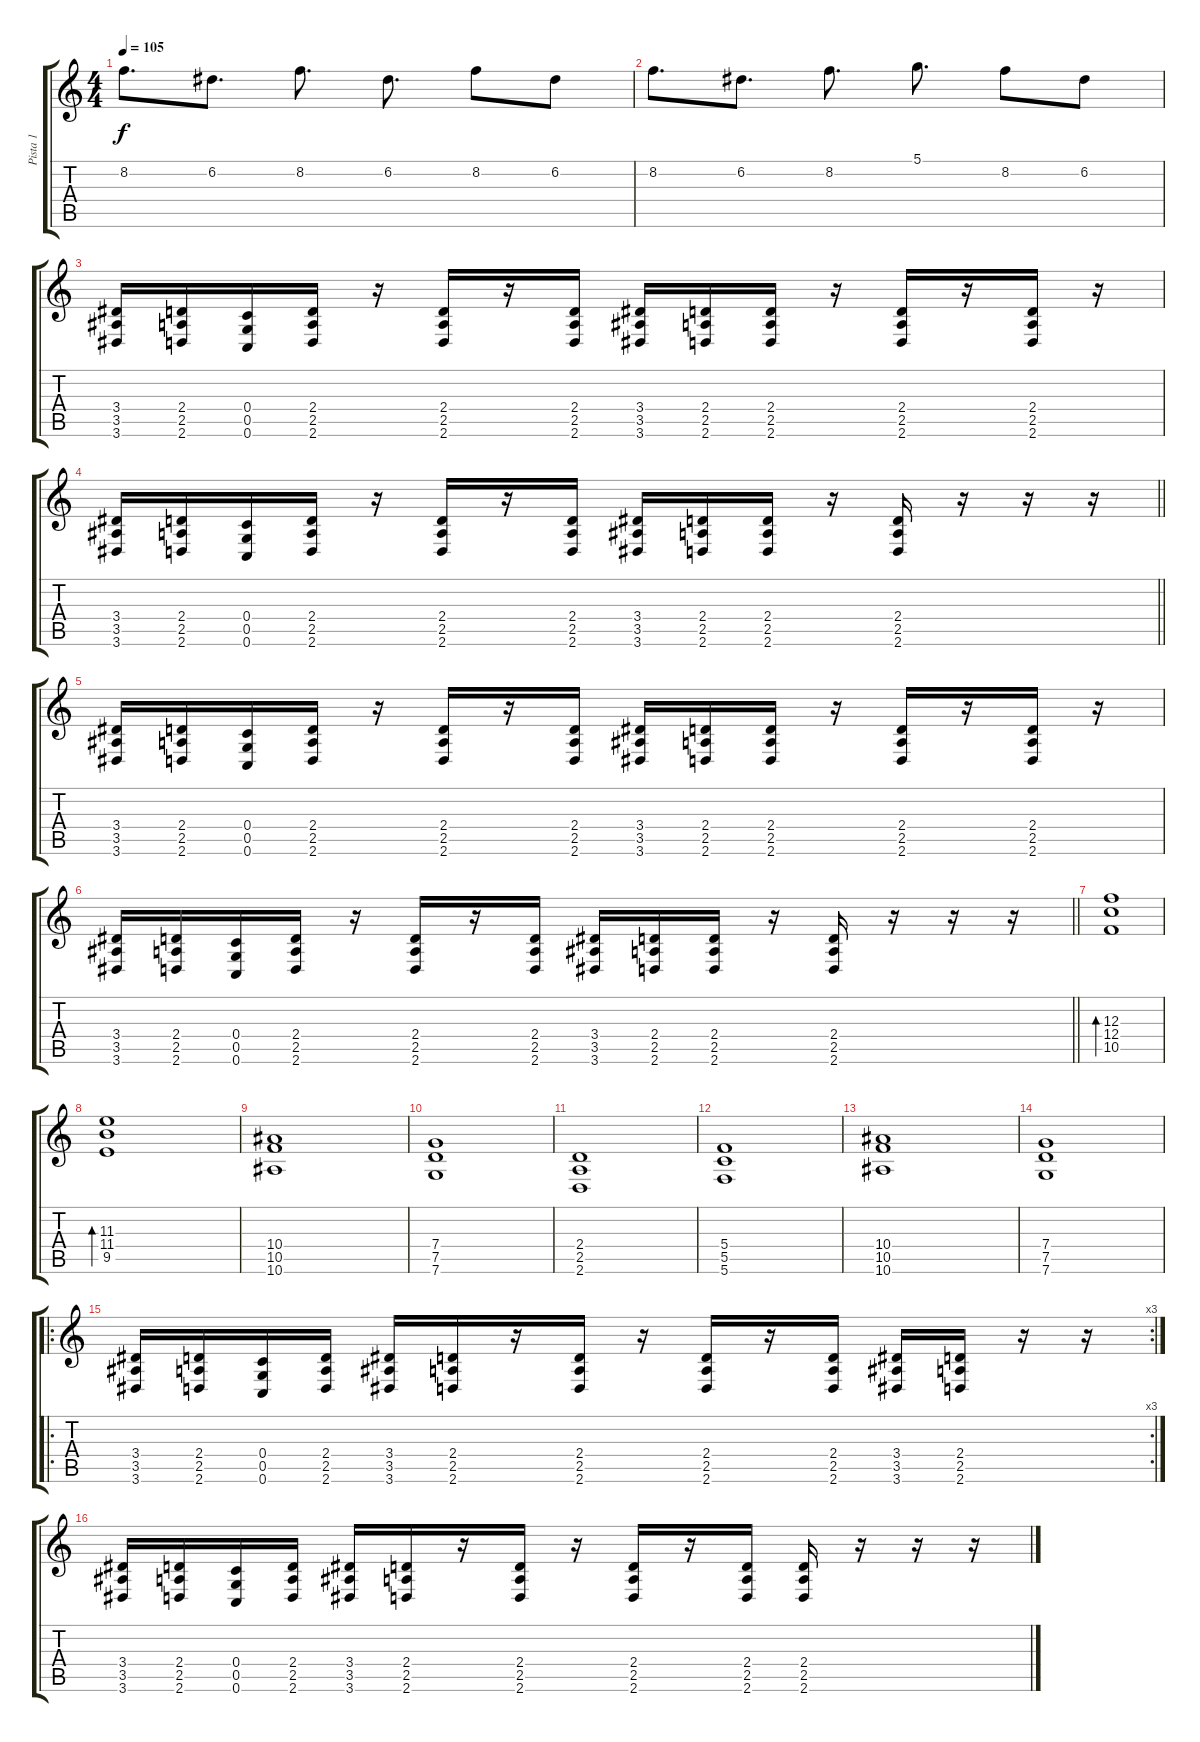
\track ("Pista 1" "Pista 1") {instrument distortionguitar}
\staff {score tabs}
\tuning (D4 A3 F3 C3 G2 C2) {hide}
\ts (4 4)
\tempo 105
\clef g2
\ks c
8.2.8{d dy f} 6.2.8{d} 8.2.8{d} 6.2.8{d} 8.2.8 6.2.8 |
8.2.8{d} 6.2.8{d} 8.2.8{d} 5.1.8{d} 8.2.8 6.2.8 |
(3.4 3.5 3.6).16 (2.4 2.5 2.6).16 (0.4 0.5 0.6).16 (2.4 2.5 2.6).16 r.16 (2.4 2.5 2.6).16 r.16 (2.4 2.5 2.6).16 (3.4 3.5 3.6).16 (2.4 2.5 2.6).16 (2.4 2.5 2.6).16 r.16 (2.4 2.5 2.6).16 r.16 (2.4 2.5 2.6).16 r.16 |
\barLineRight lightlight
(3.4 3.5 3.6).16 (2.4 2.5 2.6).16 (0.4 0.5 0.6).16 (2.4 2.5 2.6).16 r.16 (2.4 2.5 2.6).16 r.16 (2.4 2.5 2.6).16 (3.4 3.5 3.6).16 (2.4 2.5 2.6).16 (2.4 2.5 2.6).16 r.16 (2.4 2.5 2.6).16 r.16 r.16 r.16 |
(3.4 3.5 3.6).16 (2.4 2.5 2.6).16 (0.4 0.5 0.6).16 (2.4 2.5 2.6).16 r.16 (2.4 2.5 2.6).16 r.16 (2.4 2.5 2.6).16 (3.4 3.5 3.6).16 (2.4 2.5 2.6).16 (2.4 2.5 2.6).16 r.16 (2.4 2.5 2.6).16 r.16 (2.4 2.5 2.6).16 r.16 |
\barLineRight lightlight
(3.4 3.5 3.6).16 (2.4 2.5 2.6).16 (0.4 0.5 0.6).16 (2.4 2.5 2.6).16 r.16 (2.4 2.5 2.6).16 r.16 (2.4 2.5 2.6).16 (3.4 3.5 3.6).16 (2.4 2.5 2.6).16 (2.4 2.5 2.6).16 r.16 (2.4 2.5 2.6).16 r.16 r.16 r.16 |
(12.3 12.4 10.5).1{bd 240 instrument acousticguitarsteel} |
(11.3 11.4 9.5).1{bd 240 instrument acousticguitarsteel} |
(10.4 10.5 10.6).1{instrument distortionguitar} |
(7.4 7.5 7.6).1 |
(2.4 2.5 2.6).1 |
(5.4 5.5 5.6).1 |
(10.4 10.5 10.6).1 |
(7.4 7.5 7.6).1 |
\ro
\rc 3
(3.4 3.5 3.6).16 (2.4 2.5 2.6).16 (0.4 0.5 0.6).16 (2.4 2.5 2.6).16 (3.4 3.5 3.6).16 (2.4 2.5 2.6).16 r.16 (2.4 2.5 2.6).16 r.16 (2.4 2.5 2.6).16 r.16 (2.4 2.5 2.6).16 (3.4 3.5 3.6).16 (2.4 2.5 2.6).16 r.16 r.16 |
(3.4 3.5 3.6).16 (2.4 2.5 2.6).16 (0.4 0.5 0.6).16 (2.4 2.5 2.6).16 (3.4 3.5 3.6).16 (2.4 2.5 2.6).16 r.16 (2.4 2.5 2.6).16 r.16 (2.4 2.5 2.6).16 r.16 (2.4 2.5 2.6).16 (2.4 2.5 2.6).16 r.16 r.16 r.16
